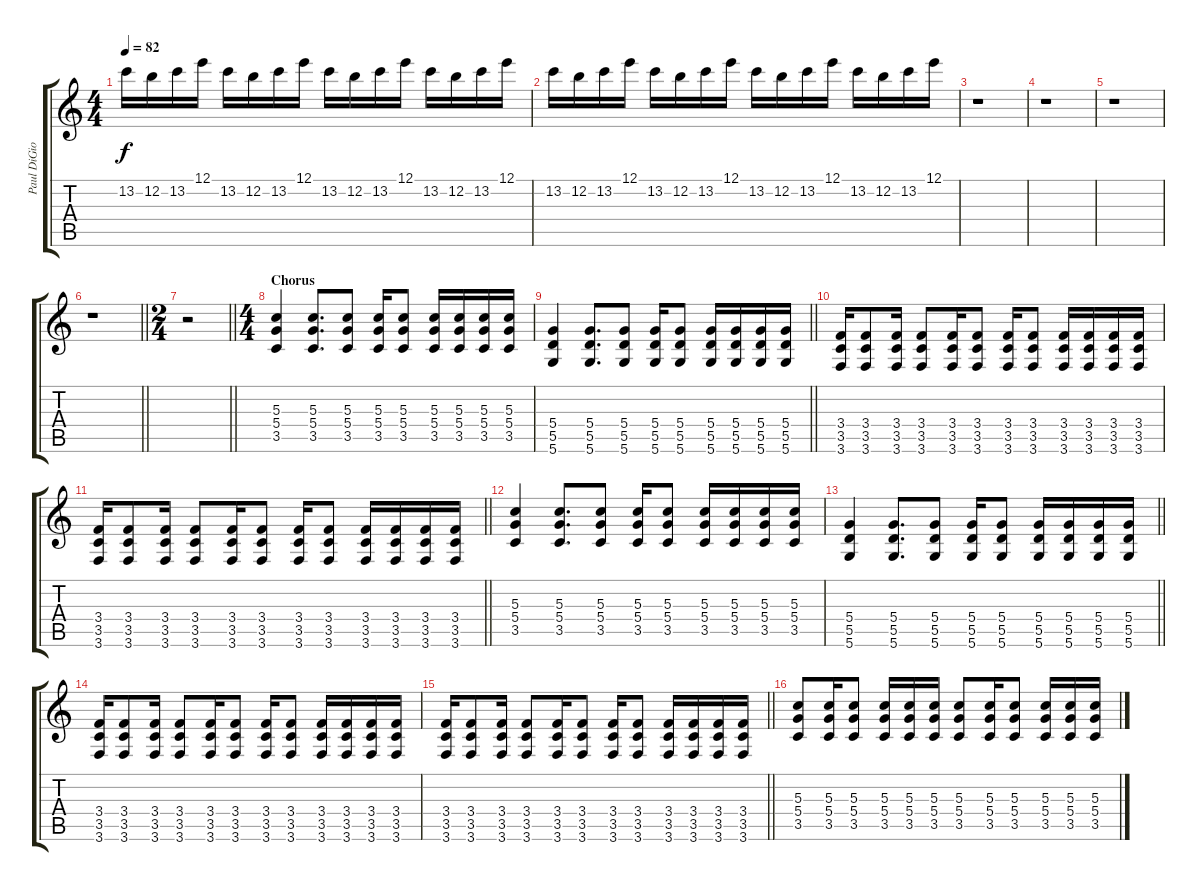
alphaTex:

\track ("Paul DiGiovanni (Lead Guitar)" "Paul DiGio") {instrument overdrivenguitar}
\staff {score tabs}
\tuning (E4 B3 G3 D3 A2 D2) {hide}
\ts (4 4)
\tempo 82
\clef g2
\ks c
13.2.16{dy f} 12.2.16 13.2.16 12.1.16 13.2.16 12.2.16 13.2.16 12.1.16 13.2.16 12.2.16 13.2.16 12.1.16 13.2.16 12.2.16 13.2.16 12.1.16 |
13.2.16 12.2.16 13.2.16 12.1.16 13.2.16 12.2.16 13.2.16 12.1.16 13.2.16 12.2.16 13.2.16 12.1.16 13.2.16 12.2.16 13.2.16 12.1.16 |
r.1 |
r.1 |
r.1 |
\barLineRight lightlight
r.1 |
\ts (2 4)
\barLineRight lightlight
r.2 |
\ts (4 4)
\section ("" "Chorus")
(5.3 5.4 3.5).4 (5.3 5.4 3.5).8{d} (5.3 5.4 3.5).8 (5.3 5.4 3.5).16 (5.3 5.4 3.5).8 (5.3 5.4 3.5).16 (5.3 5.4 3.5).16 (5.3 5.4 3.5).16 (5.3 5.4 3.5).16 |
\barLineRight lightlight
(5.4 5.5 5.6).4 (5.4 5.5 5.6).8{d} (5.4 5.5 5.6).8 (5.4 5.5 5.6).16 (5.4 5.5 5.6).8 (5.4 5.5 5.6).16 (5.4 5.5 5.6).16 (5.4 5.5 5.6).16 (5.4 5.5 5.6).16 |
(3.4 3.5 3.6).16 (3.4 3.5 3.6).8 (3.4 3.5 3.6).16 (3.4 3.5 3.6).8 (3.4 3.5 3.6).16 (3.4 3.5 3.6).8 (3.4 3.5 3.6).16 (3.4 3.5 3.6).8 (3.4 3.5 3.6).16 (3.4 3.5 3.6).16 (3.4 3.5 3.6).16 (3.4 3.5 3.6).16 |
\barLineRight lightlight
(3.4 3.5 3.6).16 (3.4 3.5 3.6).8 (3.4 3.5 3.6).16 (3.4 3.5 3.6).8 (3.4 3.5 3.6).16 (3.4 3.5 3.6).8 (3.4 3.5 3.6).16 (3.4 3.5 3.6).8 (3.4 3.5 3.6).16 (3.4 3.5 3.6).16 (3.4 3.5 3.6).16 (3.4 3.5 3.6).16 |
(5.3 5.4 3.5).4 (5.3 5.4 3.5).8{d} (5.3 5.4 3.5).8 (5.3 5.4 3.5).16 (5.3 5.4 3.5).8 (5.3 5.4 3.5).16 (5.3 5.4 3.5).16 (5.3 5.4 3.5).16 (5.3 5.4 3.5).16 |
\barLineRight lightlight
(5.4 5.5 5.6).4 (5.4 5.5 5.6).8{d} (5.4 5.5 5.6).8 (5.4 5.5 5.6).16 (5.4 5.5 5.6).8 (5.4 5.5 5.6).16 (5.4 5.5 5.6).16 (5.4 5.5 5.6).16 (5.4 5.5 5.6).16 |
(3.4 3.5 3.6).16 (3.4 3.5 3.6).8 (3.4 3.5 3.6).16 (3.4 3.5 3.6).8 (3.4 3.5 3.6).16 (3.4 3.5 3.6).8 (3.4 3.5 3.6).16 (3.4 3.5 3.6).8 (3.4 3.5 3.6).16 (3.4 3.5 3.6).16 (3.4 3.5 3.6).16 (3.4 3.5 3.6).16 |
\barLineRight lightlight
(3.4 3.5 3.6).16 (3.4 3.5 3.6).8 (3.4 3.5 3.6).16 (3.4 3.5 3.6).8 (3.4 3.5 3.6).16 (3.4 3.5 3.6).8 (3.4 3.5 3.6).16 (3.4 3.5 3.6).8 (3.4 3.5 3.6).16 (3.4 3.5 3.6).16 (3.4 3.5 3.6).16 (3.4 3.5 3.6).16 |
(5.3 5.4 3.5).8 (5.3 5.4 3.5).16 (5.3 5.4 3.5).8 (5.3 5.4 3.5).16 (5.3 5.4 3.5).16 (5.3 5.4 3.5).16 (5.3 5.4 3.5).8 (5.3 5.4 3.5).16 (5.3 5.4 3.5).8 (5.3 5.4 3.5).16 (5.3 5.4 3.5).16 (5.3 5.4 3.5).16
